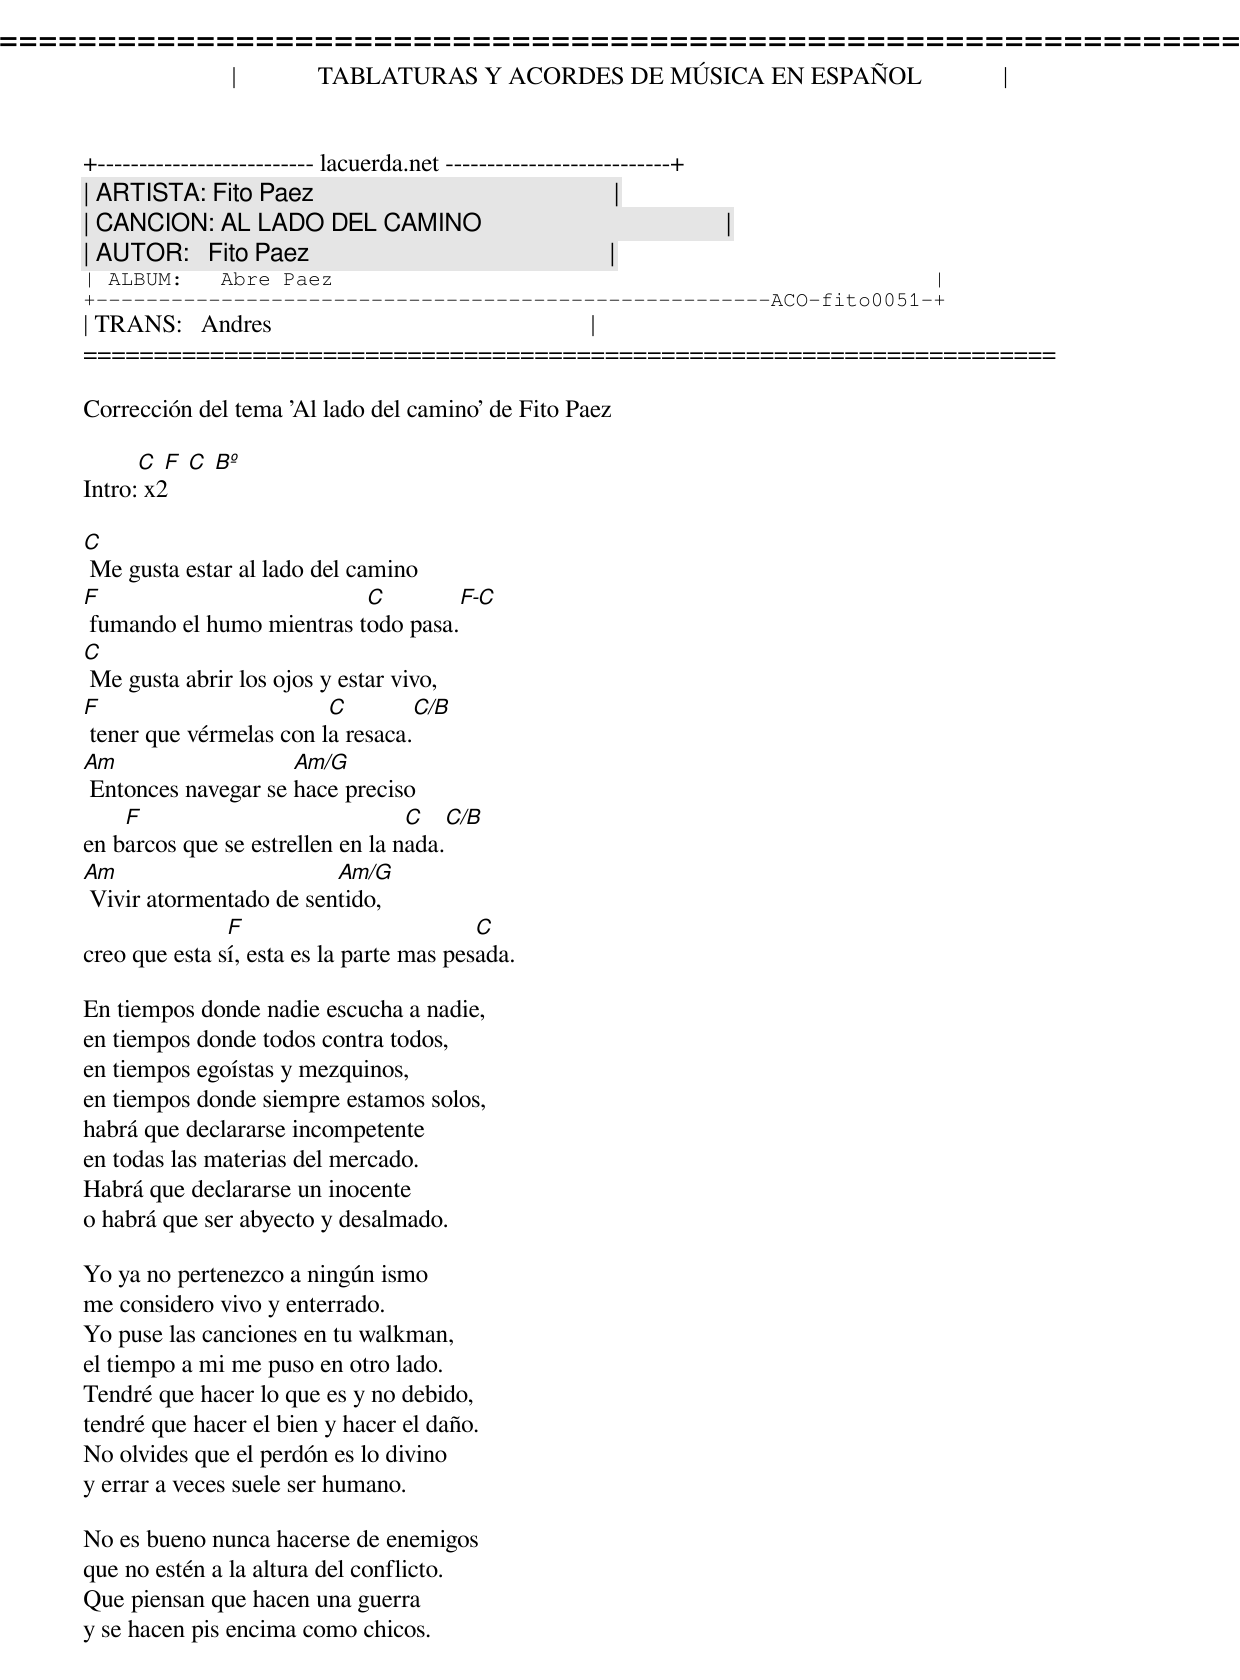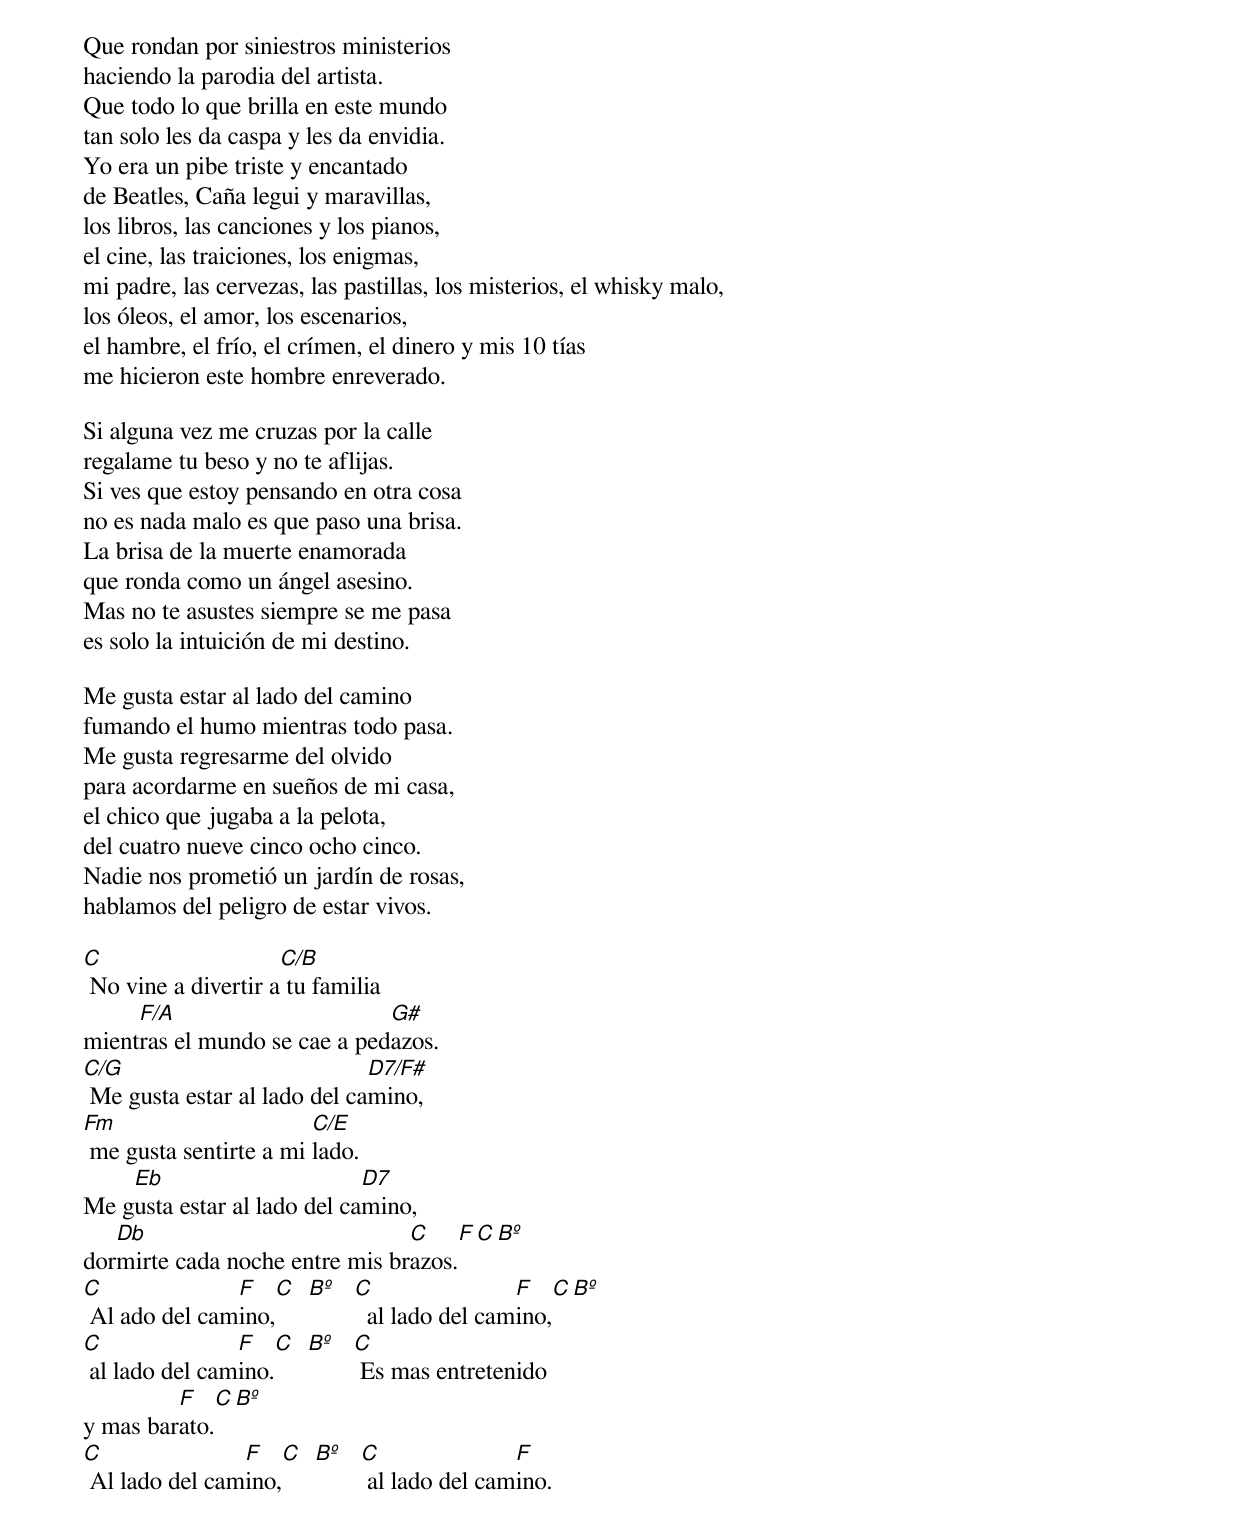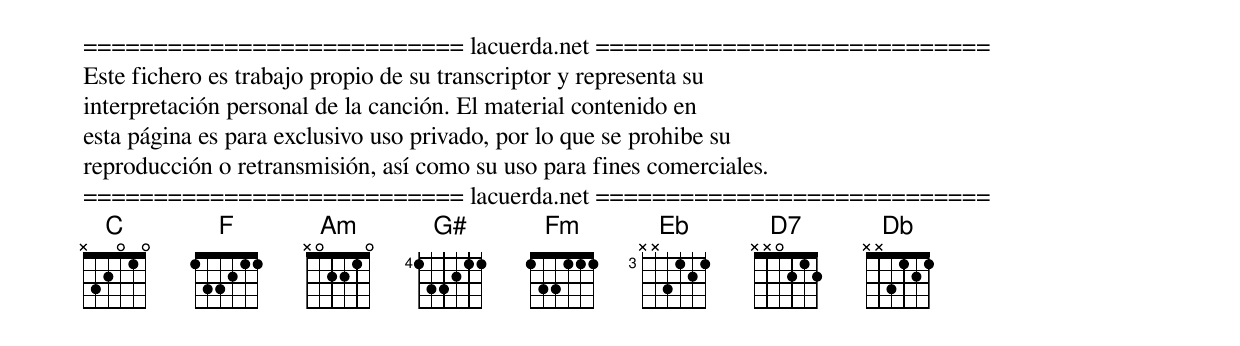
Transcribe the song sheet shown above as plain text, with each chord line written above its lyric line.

=====================================================================
|             TABLATURAS Y ACORDES DE MÚSICA EN ESPAÑOL             |
+-------------------------- lacuerda.net ---------------------------+
| ARTISTA: Fito Paez                                                |
| CANCION: AL LADO DEL CAMINO                                       |
| AUTOR:   Fito Paez                                                |
| ALBUM:   Abre Paez                                                |
+------------------------------------------------------ACO-fito0051-+
| TRANS:   Andres                                                   |
=====================================================================

Corrección del tema 'Al lado del camino' de Fito Paez

Intro:[C  F  C  Bº] x2

C
 Me gusta estar al lado del camino
F                          C         F-C
 fumando el humo mientras todo pasa.
C
 Me gusta abrir los ojos y estar vivo,
F                        C         C/B
 tener que vérmelas con la resaca.
Am                   Am/G
 Entonces navegar se hace preciso
    F                             C    C/B
en barcos que se estrellen en la nada.
Am                       Am/G
 Vivir atormentado de sentido,
               F                          C
creo que esta sí, esta es la parte mas pesada.

En tiempos donde nadie escucha a nadie,
en tiempos donde todos contra todos,
en tiempos egoístas y mezquinos,
en tiempos donde siempre estamos solos,
habrá que declararse incompetente
en todas las materias del mercado.
Habrá que declararse un inocente
o habrá que ser abyecto y desalmado.

Yo ya no pertenezco a ningún ismo
me considero vivo y enterrado.
Yo puse las canciones en tu walkman,
el tiempo a mi me puso en otro lado.
Tendré que hacer lo que es y no debido,
tendré que hacer el bien y hacer el daño.
No olvides que el perdón es lo divino
y errar a veces suele ser humano.

No es bueno nunca hacerse de enemigos
que no estén a la altura del conflicto.
Que piensan que hacen una guerra
y se hacen pis encima como chicos.
Que rondan por siniestros ministerios
haciendo la parodia del artista.
Que todo lo que brilla en este mundo
tan solo les da caspa y les da envidia.
Yo era un pibe triste y encantado
de Beatles, Caña legui y maravillas,
los libros, las canciones y los pianos,
el cine, las traiciones, los enigmas,
mi padre, las cervezas, las pastillas, los misterios, el whisky malo,
los óleos, el amor, los escenarios,
el hambre, el frío, el crímen, el dinero y mis 10 tías
me hicieron este hombre enreverado.

Si alguna vez me cruzas por la calle
regalame tu beso y no te aflijas.
Si ves que estoy pensando en otra cosa
no es nada malo es que paso una brisa.
La brisa de la muerte enamorada
que ronda como un ángel asesino.
Mas no te asustes siempre se me pasa
es solo la intuición de mi destino.

Me gusta estar al lado del camino
fumando el humo mientras todo pasa.
Me gusta regresarme del olvido
para acordarme en sueños de mi casa,
el chico que jugaba a la pelota,
del cuatro nueve cinco ocho cinco.
Nadie nos prometió un jardín de rosas,
hablamos del peligro de estar vivos.

C                    C/B
 No vine a divertir a tu familia
     F/A                      G#
mientras el mundo se cae a pedazos.
C/G                           D7/F#
 Me gusta estar al lado del camino,
Fm                      C/E
 me gusta sentirte a mi lado.
    Eb                       D7
Me gusta estar al lado del camino,
   Db                           C     F  C  Bº
dormirte cada noche entre mis brazos.
C              F   C Bº C                F    C   Bº
 Al ado del camino,       al lado del camino,
C               F   C Bº C
 al lado del camino.      Es mas entretenido
         F   C Bº
y mas barato.
C               F   C Bº C               F
 Al lado del camino,      al lado del camino.


=========================== lacuerda.net ============================
Este fichero es trabajo propio de su transcriptor y representa su
interpretación personal de la canción. El material contenido en
esta página es para exclusivo uso privado, por lo que se prohibe su
reproducción o retransmisión, así como su uso para fines comerciales.
=========================== lacuerda.net ============================
